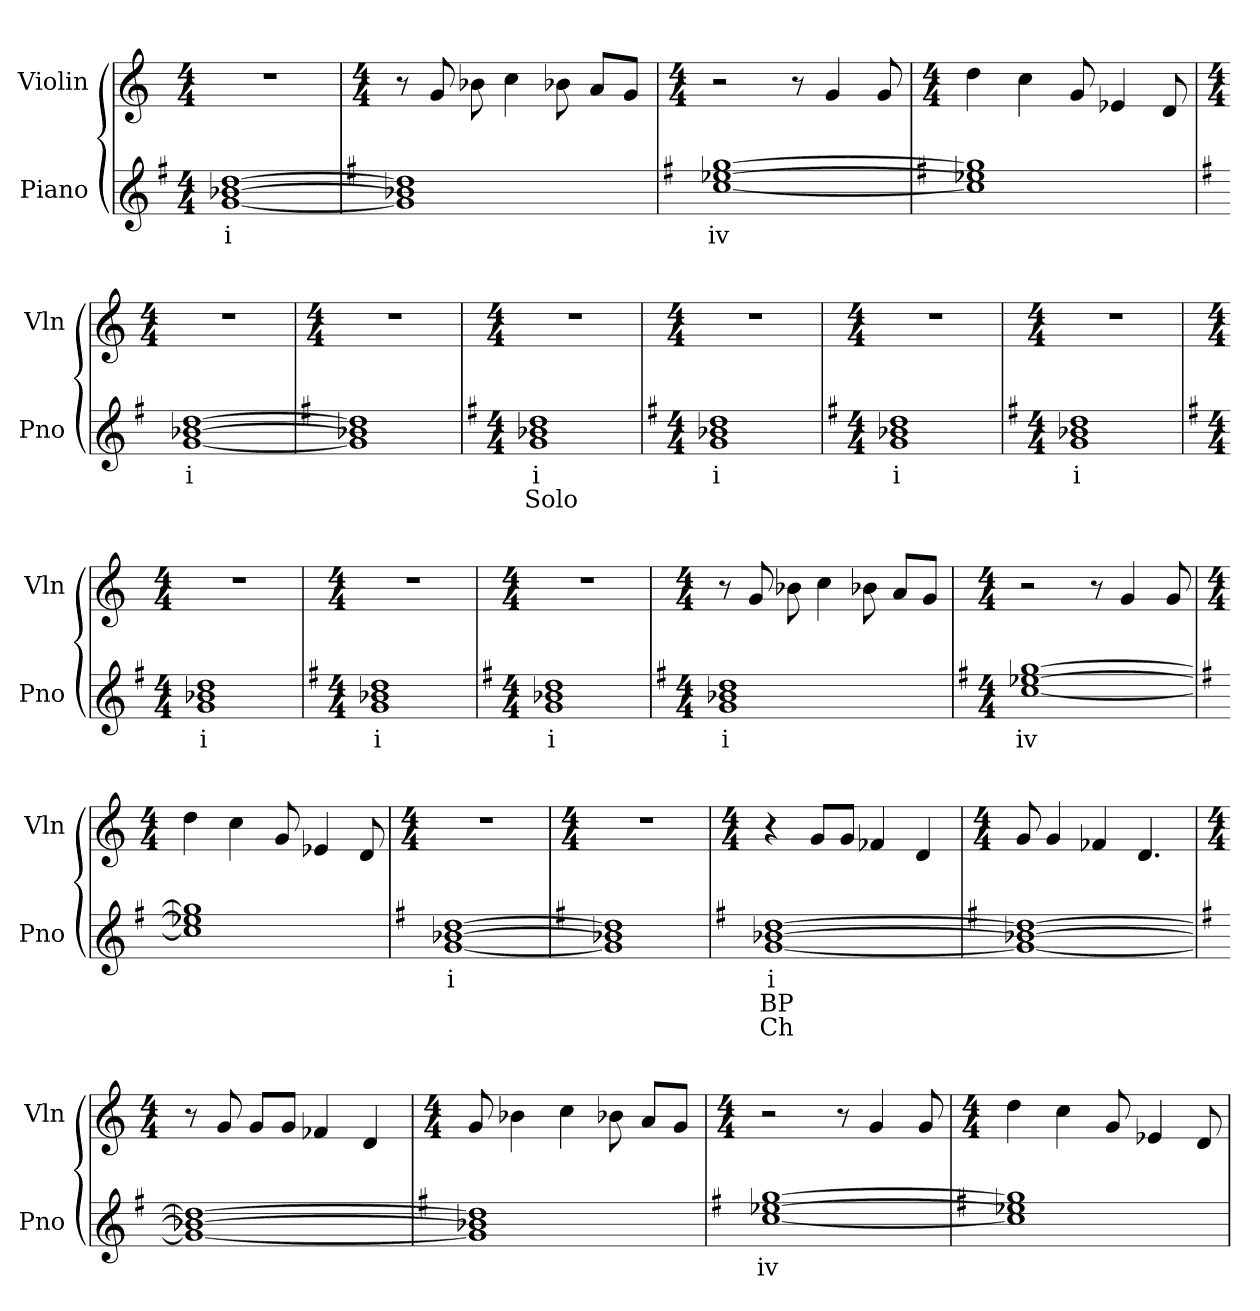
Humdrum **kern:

**kern	**text	**text	**text	**kern
*part2	*part2	*part2	*part2	*part1
*staff2	*staff2	*staff2	*staff2	*staff1
*I"Piano	*	*	*	*I"Violin
*I'Pno	*	*	*	*I'Vln
*k[f#]	*	*	*	*
*G:	*	*	*	*
*M4/4	*	*	*	*M4/4
=	=	=	=	=
[1g [1b-X [1dd	i	.	.	1r
=	=	=	=	=
*k[f#]	*	*	*	*
*G:	*	*	*	*
*	*	*	*	*M4/4
1g] 1b-X] 1dd]	.	.	.	8r
.	.	.	.	8g
.	.	.	.	8b-X
.	.	.	.	4cc
.	.	.	.	8b-X
.	.	.	.	8aL
.	.	.	.	8gJ
=	=	=	=	=
*k[f#]	*	*	*	*
*G:	*	*	*	*
*	*	*	*	*M4/4
[1cc [1ee-X [1gg	iv	.	.	2r
.	.	.	.	8r
.	.	.	.	4g
.	.	.	.	8g
=	=	=	=	=
*k[f#]	*	*	*	*
*G:	*	*	*	*
*	*	*	*	*M4/4
1cc] 1ee-X] 1gg]	.	.	.	4dd
.	.	.	.	4cc
.	.	.	.	8g
.	.	.	.	4e-X
.	.	.	.	8d
=	=	=	=	=
*k[f#]	*	*	*	*
*G:	*	*	*	*
*	*	*	*	*M4/4
[1g [1b-X [1dd	i	.	.	1r
=	=	=	=	=
*k[f#]	*	*	*	*
*G:	*	*	*	*
*	*	*	*	*M4/4
1g] 1b-X] 1dd]	.	.	.	1r
=	=	=	=	=
*k[f#]	*	*	*	*
*G:	*	*	*	*
*M4/4	*	*	*	*M4/4
1g 1b-X 1dd	i	Solo	.	1r
=	=	=	=	=
*k[f#]	*	*	*	*
*G:	*	*	*	*
*M4/4	*	*	*	*M4/4
1g 1b-X 1dd	i	.	.	1r
=	=	=	=	=
*k[f#]	*	*	*	*
*G:	*	*	*	*
*M4/4	*	*	*	*M4/4
1g 1b-X 1dd	i	.	.	1r
=	=	=	=	=
*k[f#]	*	*	*	*
*G:	*	*	*	*
*M4/4	*	*	*	*M4/4
1g 1b-X 1dd	i	.	.	1r
=	=	=	=	=
*k[f#]	*	*	*	*
*G:	*	*	*	*
*M4/4	*	*	*	*M4/4
1g 1b-X 1dd	i	.	.	1r
=	=	=	=	=
*k[f#]	*	*	*	*
*G:	*	*	*	*
*M4/4	*	*	*	*M4/4
1g 1b-X 1dd	i	.	.	1r
=	=	=	=	=
*k[f#]	*	*	*	*
*G:	*	*	*	*
*M4/4	*	*	*	*M4/4
1g 1b-X 1dd	i	.	.	1r
=	=	=	=	=
*k[f#]	*	*	*	*
*G:	*	*	*	*
*M4/4	*	*	*	*M4/4
1g 1b-X 1dd	i	.	.	8r
.	.	.	.	8g
.	.	.	.	8b-X
.	.	.	.	4cc
.	.	.	.	8b-X
.	.	.	.	8aL
.	.	.	.	8gJ
=	=	=	=	=
*k[f#]	*	*	*	*
*G:	*	*	*	*
*M4/4	*	*	*	*M4/4
[1cc [1ee-X [1gg	iv	.	.	2r
.	.	.	.	8r
.	.	.	.	4g
.	.	.	.	8g
=	=	=	=	=
*k[f#]	*	*	*	*
*G:	*	*	*	*
*	*	*	*	*M4/4
1cc] 1ee-X] 1gg]	.	.	.	4dd
.	.	.	.	4cc
.	.	.	.	8g
.	.	.	.	4e-X
.	.	.	.	8d
=	=	=	=	=
*k[f#]	*	*	*	*
*G:	*	*	*	*
*	*	*	*	*M4/4
[1g [1b-X [1dd	i	.	.	1r
=	=	=	=	=
*k[f#]	*	*	*	*
*G:	*	*	*	*
*	*	*	*	*M4/4
1g] 1b-X] 1dd]	.	.	.	1r
=	=	=	=	=
*k[f#]	*	*	*	*
*G:	*	*	*	*
*	*	*	*	*M4/4
[1g [1b-X [1dd	i	BP	Ch	4r
.	.	.	.	8gL
.	.	.	.	8gJ
.	.	.	.	4f-X
.	.	.	.	4d
=	=	=	=	=
*k[f#]	*	*	*	*
*G:	*	*	*	*
*	*	*	*	*M4/4
1g_ 1b-X_ 1dd_	.	.	.	8g
.	.	.	.	4g
.	.	.	.	4f-X
.	.	.	.	4.d
=	=	=	=	=
*k[f#]	*	*	*	*
*G:	*	*	*	*
*	*	*	*	*M4/4
1g_ 1b-X_ 1dd_	.	.	.	8r
.	.	.	.	8g
.	.	.	.	8gL
.	.	.	.	8gJ
.	.	.	.	4f-X
.	.	.	.	4d
=	=	=	=	=
*k[f#]	*	*	*	*
*G:	*	*	*	*
*	*	*	*	*M4/4
1g] 1b-X] 1dd]	.	.	.	8g
.	.	.	.	4b-X
.	.	.	.	4cc
.	.	.	.	8b-X
.	.	.	.	8aL
.	.	.	.	8gJ
=	=	=	=	=
*k[f#]	*	*	*	*
*G:	*	*	*	*
*	*	*	*	*M4/4
[1cc [1ee-X [1gg	iv	.	.	2r
.	.	.	.	8r
.	.	.	.	4g
.	.	.	.	8g
=	=	=	=	=
*k[f#]	*	*	*	*
*G:	*	*	*	*
*	*	*	*	*M4/4
1cc] 1ee-X] 1gg]	.	.	.	4dd
.	.	.	.	4cc
.	.	.	.	8g
.	.	.	.	4e-X
.	.	.	.	8d
=	=	=	=	=
*-	*-	*-	*-	*-
